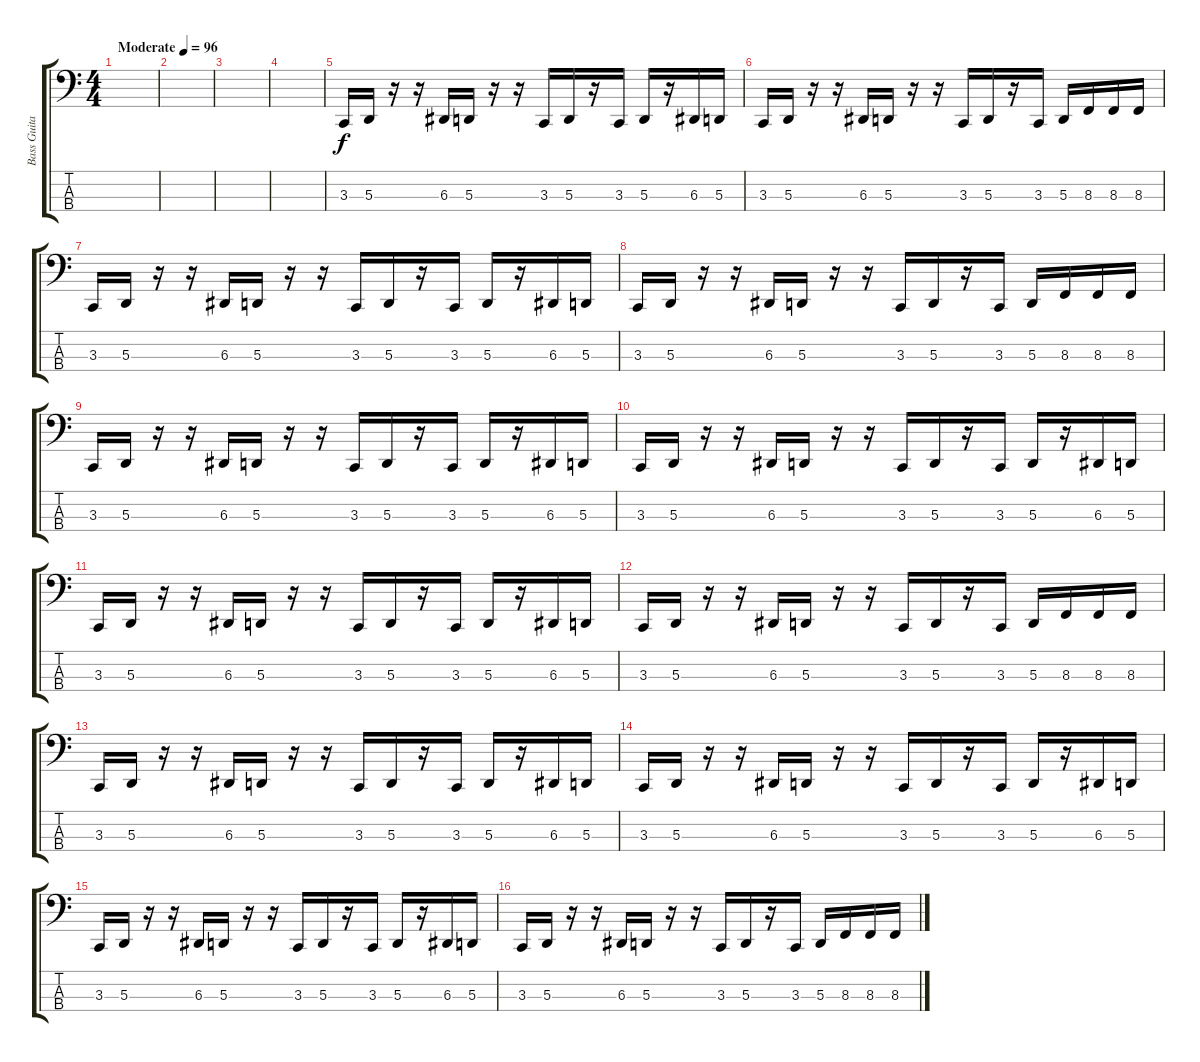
\track ("Bass Guitar" "Bass Guita") {instrument lead8bassandlead}
\staff {score tabs}
\tuning (G2 D2 A1 E1) {hide}
\ts (4 4)
\tempo (96 "Moderate")
\clef f4
\ks c
|
|
|
|
3.3.16 5.3.16 r.16 r.16 6.3.16 5.3.16 r.16 r.16 3.3.16 5.3.16 r.16 3.3.16 5.3.16 r.16 6.3.16 5.3.16 |
3.3.16 5.3.16 r.16 r.16 6.3.16 5.3.16 r.16 r.16 3.3.16 5.3.16 r.16 3.3.16 5.3.16 8.3.16 8.3.16 8.3.16 |
3.3.16 5.3.16 r.16 r.16 6.3.16 5.3.16 r.16 r.16 3.3.16 5.3.16 r.16 3.3.16 5.3.16 r.16 6.3.16 5.3.16 |
3.3.16 5.3.16 r.16 r.16 6.3.16 5.3.16 r.16 r.16 3.3.16 5.3.16 r.16 3.3.16 5.3.16 8.3.16 8.3.16 8.3.16 |
3.3.16 5.3.16 r.16 r.16 6.3.16 5.3.16 r.16 r.16 3.3.16 5.3.16 r.16 3.3.16 5.3.16 r.16 6.3.16 5.3.16 |
3.3.16 5.3.16 r.16 r.16 6.3.16 5.3.16 r.16 r.16 3.3.16 5.3.16 r.16 3.3.16 5.3.16 r.16 6.3.16 5.3.16 |
3.3.16 5.3.16 r.16 r.16 6.3.16 5.3.16 r.16 r.16 3.3.16 5.3.16 r.16 3.3.16 5.3.16 r.16 6.3.16 5.3.16 |
3.3.16 5.3.16 r.16 r.16 6.3.16 5.3.16 r.16 r.16 3.3.16 5.3.16 r.16 3.3.16 5.3.16 8.3.16 8.3.16 8.3.16 |
3.3.16 5.3.16 r.16 r.16 6.3.16 5.3.16 r.16 r.16 3.3.16 5.3.16 r.16 3.3.16 5.3.16 r.16 6.3.16 5.3.16 |
3.3.16 5.3.16 r.16 r.16 6.3.16 5.3.16 r.16 r.16 3.3.16 5.3.16 r.16 3.3.16 5.3.16 r.16 6.3.16 5.3.16 |
3.3.16 5.3.16 r.16 r.16 6.3.16 5.3.16 r.16 r.16 3.3.16 5.3.16 r.16 3.3.16 5.3.16 r.16 6.3.16 5.3.16 |
3.3.16 5.3.16 r.16 r.16 6.3.16 5.3.16 r.16 r.16 3.3.16 5.3.16 r.16 3.3.16 5.3.16 8.3.16 8.3.16 8.3.16
